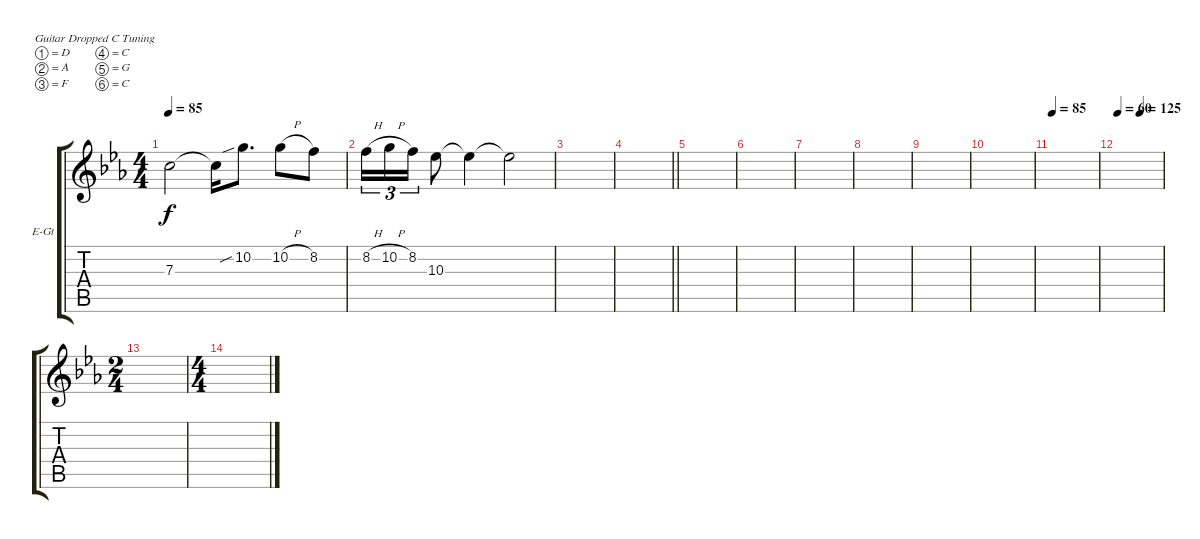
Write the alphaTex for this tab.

\bracketExtendMode groupsimilarinstruments
\firstSystemTrackNameOrientation horizontal
\otherSystemsTrackNameOrientation horizontal
\track ("Electric Guitar" "E-Gt") {instrument distortionguitar}
\staff {score tabs}
\tuning (D4 A3 F3 C3 G2 C2)
\ts (4 4)
\tempo 85
\clef g2
\ks cminor
7.3.2{dy f} 7.3{t}.16 10.2{sib}.8{d} 10.2{h}.8 8.2.8 |
8.2{h}.16{tu (3 2)} 10.2{h}.16{tu (3 2)} 8.2.16{tu (3 2)} 10.3.8 10.3{t}.4 10.3{t}.2 |
|
\barLineRight lightlight
|
|
|
|
|
|
|
\tempo 85
|
\tempo 60
\tempo (125 0.5)
|
\ts (2 4)
|
\ts (4 4)
